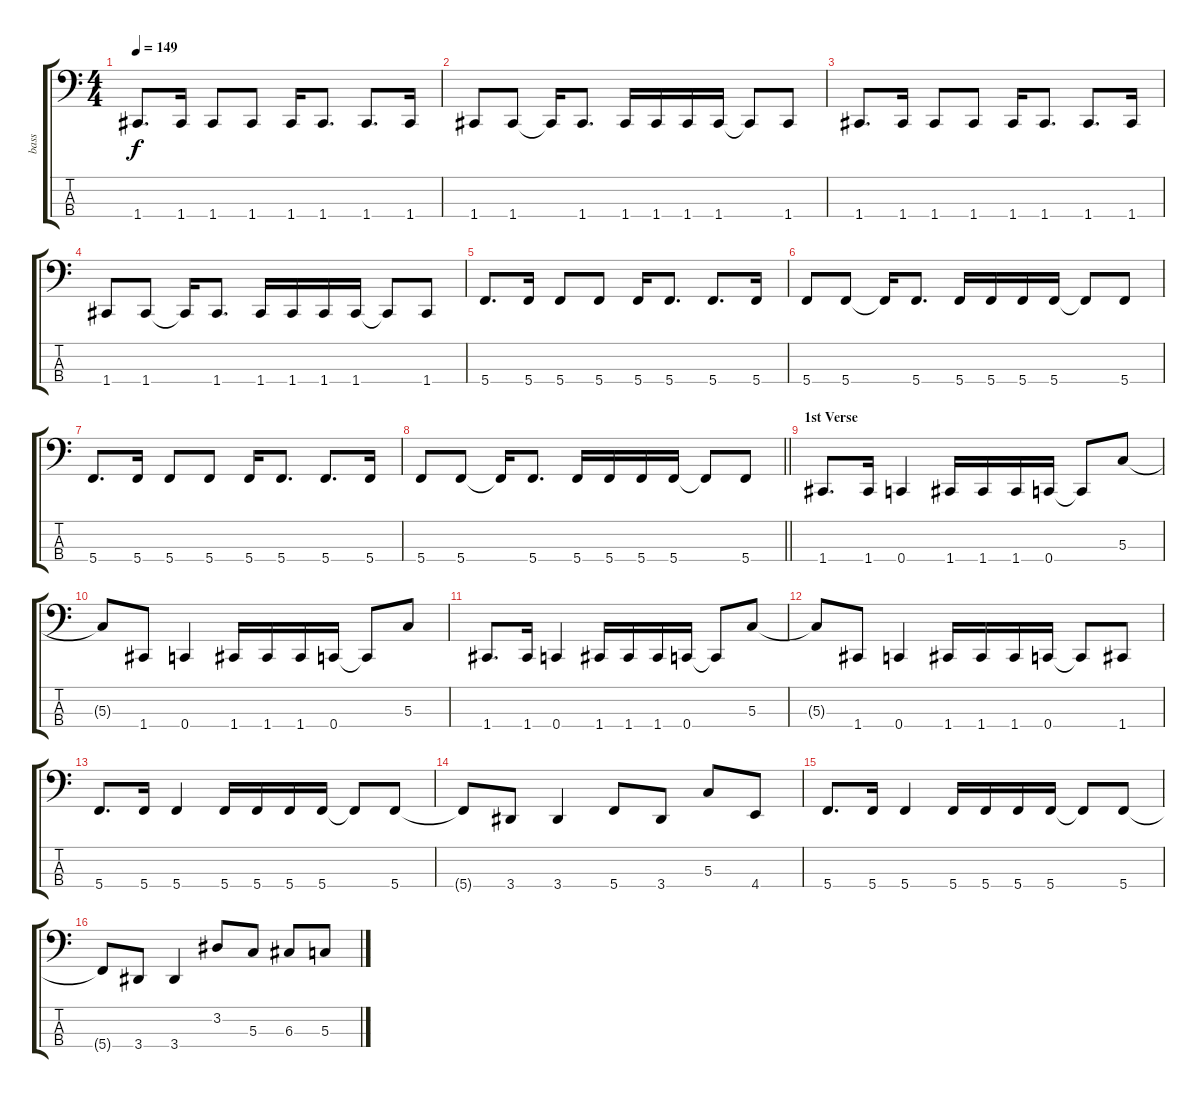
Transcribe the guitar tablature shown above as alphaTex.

\track ("bass" "bass") {instrument electricbasspick}
\staff {score tabs}
\tuning (F2 C2 G1 C1) {hide}
\ts (4 4)
\tempo 149
\clef f4
\ks c
1.4.8{d dy f} 1.4.16 1.4.8 1.4.8 1.4.16 1.4.8{d} 1.4.8{d} 1.4.16 |
1.4.8 1.4.8 1.4{t}.16 1.4.8{d} 1.4.16 1.4.16 1.4.16 1.4.16 1.4{t}.8 1.4.8 |
1.4.8{d} 1.4.16 1.4.8 1.4.8 1.4.16 1.4.8{d} 1.4.8{d} 1.4.16 |
1.4.8 1.4.8 1.4{t}.16 1.4.8{d} 1.4.16 1.4.16 1.4.16 1.4.16 1.4{t}.8 1.4.8 |
5.4.8{d} 5.4.16 5.4.8 5.4.8 5.4.16 5.4.8{d} 5.4.8{d} 5.4.16 |
5.4.8 5.4.8 5.4{t}.16 5.4.8{d} 5.4.16 5.4.16 5.4.16 5.4.16 5.4{t}.8 5.4.8 |
5.4.8{d} 5.4.16 5.4.8 5.4.8 5.4.16 5.4.8{d} 5.4.8{d} 5.4.16 |
\barLineRight lightlight
5.4.8 5.4.8 5.4{t}.16 5.4.8{d} 5.4.16 5.4.16 5.4.16 5.4.16 5.4{t}.8 5.4.8 |
\section ("" "1st Verse")
1.4.8{d} 1.4.16 0.4.4 1.4.16 1.4.16 1.4.16 0.4.16 0.4{t}.8 5.3.8 |
5.3{t}.8 1.4.8 0.4.4 1.4.16 1.4.16 1.4.16 0.4.16 0.4{t}.8 5.3.8 |
1.4.8{d} 1.4.16 0.4.4 1.4.16 1.4.16 1.4.16 0.4.16 0.4{t}.8 5.3.8 |
5.3{t}.8 1.4.8 0.4.4 1.4.16 1.4.16 1.4.16 0.4.16 0.4{t}.8 1.4.8 |
5.4.8{d} 5.4.16 5.4.4 5.4.16 5.4.16 5.4.16 5.4.16 5.4{t}.8 5.4.8 |
5.4{t}.8 3.4.8 3.4.4 5.4.8 3.4.8 5.3.8 4.4.8 |
5.4.8{d} 5.4.16 5.4.4 5.4.16 5.4.16 5.4.16 5.4.16 5.4{t}.8 5.4.8 |
5.4{t}.8 3.4.8 3.4.4 3.2.8 5.3.8 6.3.8 5.3.8
